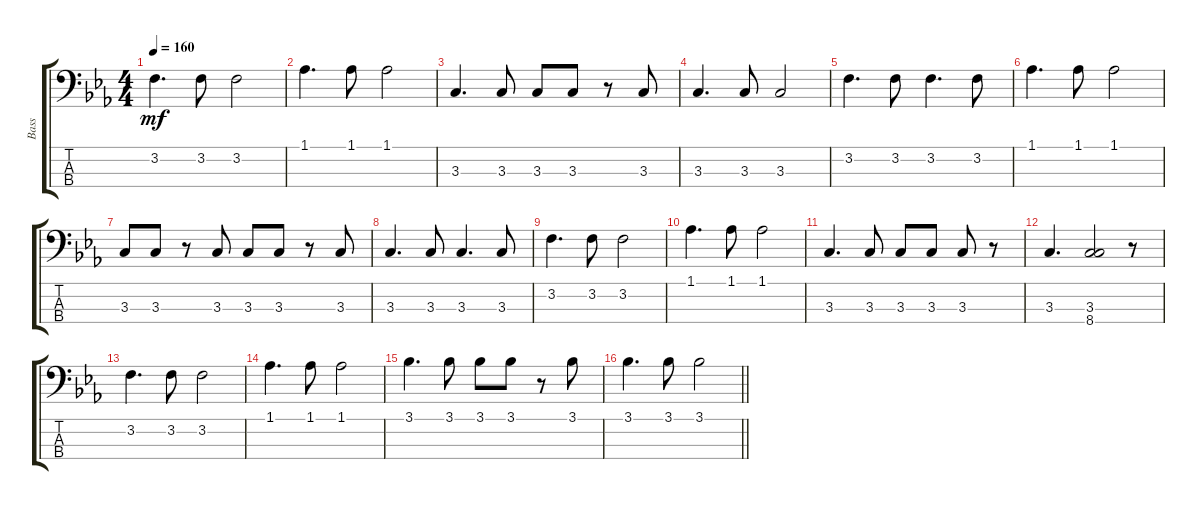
\track ("Bass" "Bass") {instrument electricbassfinger}
\staff {score tabs}
\tuning (G2 D2 A1 E1) {hide}
\ts (4 4)
\tempo 160
\clef f4
\ks eb
3.2.4{d dy mf} 3.2.8 3.2.2 |
1.1.4{d} 1.1.8 1.1.2 |
3.3.4{d} 3.3.8 3.3.8 3.3.8 r.8 3.3.8 |
3.3.4{d} 3.3.8 3.3.2 |
3.2.4{d} 3.2.8 3.2.4{d} 3.2.8 |
1.1.4{d} 1.1.8 1.1.2 |
3.3.8 3.3.8 r.8 3.3.8 3.3.8 3.3.8 r.8 3.3.8 |
3.3.4{d} 3.3.8 3.3.4{d} 3.3.8 |
3.2.4{d} 3.2.8 3.2.2 |
1.1.4{d} 1.1.8 1.1.2 |
3.3.4{d} 3.3.8 3.3.8 3.3.8 3.3.8 r.8 |
3.3.4{d} (3.3 8.4).2 r.8 |
3.2.4{d} 3.2.8 3.2.2 |
1.1.4{d} 1.1.8 1.1.2 |
3.1.4{d} 3.1.8 3.1.8 3.1.8 r.8 3.1.8 |
\barLineRight lightlight
3.1.4{d} 3.1.8 3.1.2
